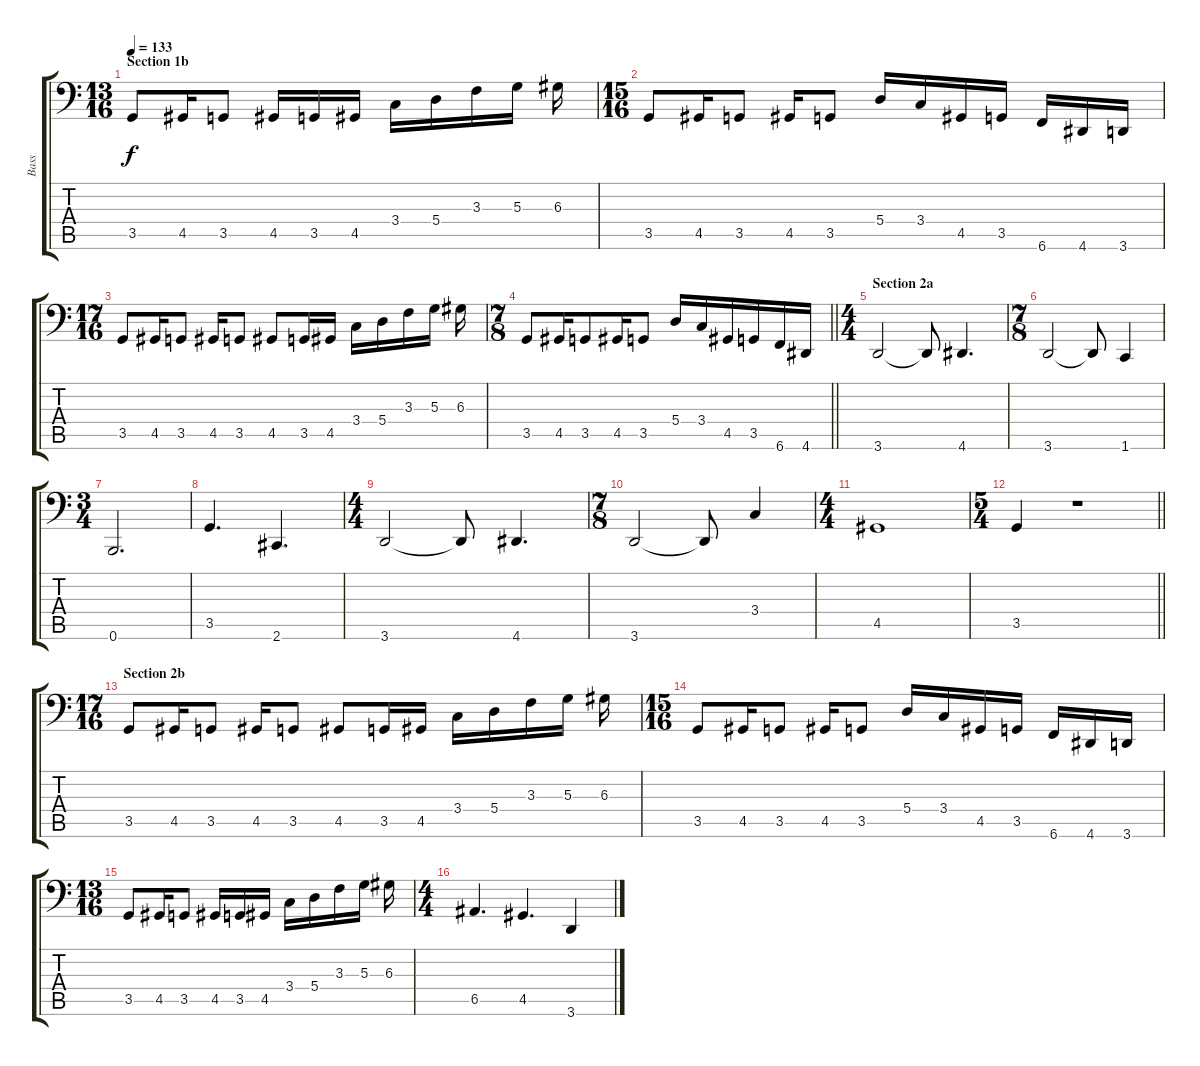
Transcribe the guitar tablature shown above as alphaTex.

\track ("Bass" "Bass") {instrument electricbassfinger}
\staff {score tabs}
\tuning (C3 G2 D2 A1 E1 B0) {hide}
\ts (13 16)
\section ("" "Section 1b")
\tempo 133
\clef f4
\ks c
3.5.8{dy f} 4.5.16 3.5.8 4.5.16 3.5.16 4.5.16 3.4.16 5.4.16 3.3.16 5.3.16 6.3.16 |
\ts (15 16)
3.5.8 4.5.16 3.5.8 4.5.16 3.5.8 5.4.16 3.4.16 4.5.16 3.5.16 6.6.16 4.6.16 3.6.16 |
\ts (17 16)
3.5.8 4.5.16 3.5.8 4.5.16 3.5.8 4.5.8 3.5.16 4.5.16 3.4.16 5.4.16 3.3.16 5.3.16 6.3.16 |
\ts (7 8)
\barLineRight lightlight
3.5.8 4.5.16 3.5.8 4.5.16 3.5.8 5.4.16 3.4.16 4.5.16 3.5.16 6.6.16 4.6.16 |
\ts (4 4)
\section ("" "Section 2a")
3.6.2 3.6{t}.8 4.6.4{d} |
\ts (7 8)
3.6.2 3.6{t}.8 1.6.4 |
\ts (3 4)
0.6.2{d} |
3.5.4{d} 2.6.4{d} |
\ts (4 4)
3.6.2 3.6{t}.8 4.6.4{d} |
\ts (7 8)
3.6.2 3.6{t}.8 3.4.4 |
\ts (4 4)
4.5.1 |
\ts (5 4)
\barLineRight lightlight
3.5.4 r.1 |
\ts (17 16)
\section ("" "Section 2b")
3.5.8 4.5.16 3.5.8 4.5.16 3.5.8 4.5.8 3.5.16 4.5.16 3.4.16 5.4.16 3.3.16 5.3.16 6.3.16 |
\ts (15 16)
3.5.8 4.5.16 3.5.8 4.5.16 3.5.8 5.4.16 3.4.16 4.5.16 3.5.16 6.6.16 4.6.16 3.6.16 |
\ts (13 16)
3.5.8 4.5.16 3.5.8 4.5.16 3.5.16 4.5.16 3.4.16 5.4.16 3.3.16 5.3.16 6.3.16 |
\ts (4 4)
6.5.4{d} 4.5.4{d} 3.6.4
